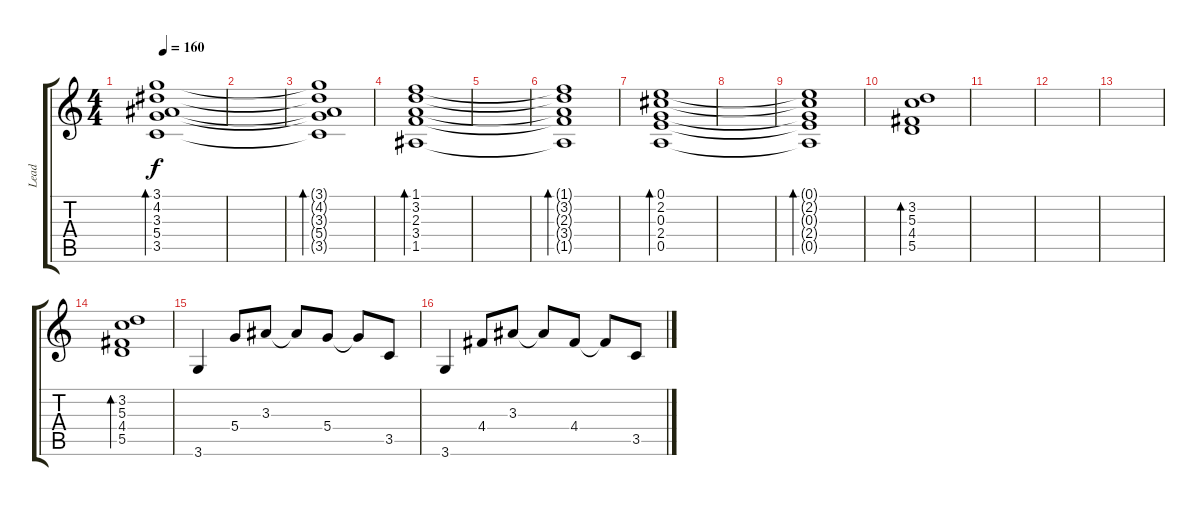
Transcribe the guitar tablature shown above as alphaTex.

\track ("Lead" "Lead") {instrument acousticguitarsteel}
\staff {score tabs}
\tuning (E4 B3 G3 D3 A2 E2) {hide}
\ts (4 4)
\tempo 160
\clef g2
\ks c
(3.1 4.2 3.3 5.4 3.5).1{bd 240 dy f instrument acousticguitarsteel} |
|
(3.1{t} 4.2{t} 3.3{t} 5.4{t} 3.5{t}).1{bd 240} |
(1.1 3.2 2.3 3.4 1.5).1{bd 240} |
|
(1.1{t} 3.2{t} 2.3{t} 3.4{t} 1.5{t}).1{bd 240} |
(0.1 2.2 0.3 2.4 0.5).1{bd 240} |
|
(0.1{t} 2.2{t} 0.3{t} 2.4{t} 0.5{t}).1{bd 240} |
(3.2 5.3 4.4 5.5).1{bd 240} |
|
|
|
(3.2 5.3 4.4 5.5).1{bd 240} |
3.6.4 5.4.8 3.3.8 3.3{t}.8 5.4.8 5.4{t}.8 3.5.8 |
3.6.4 4.4.8 3.3.8 3.3{t}.8 4.4.8 4.4{t}.8 3.5.8
